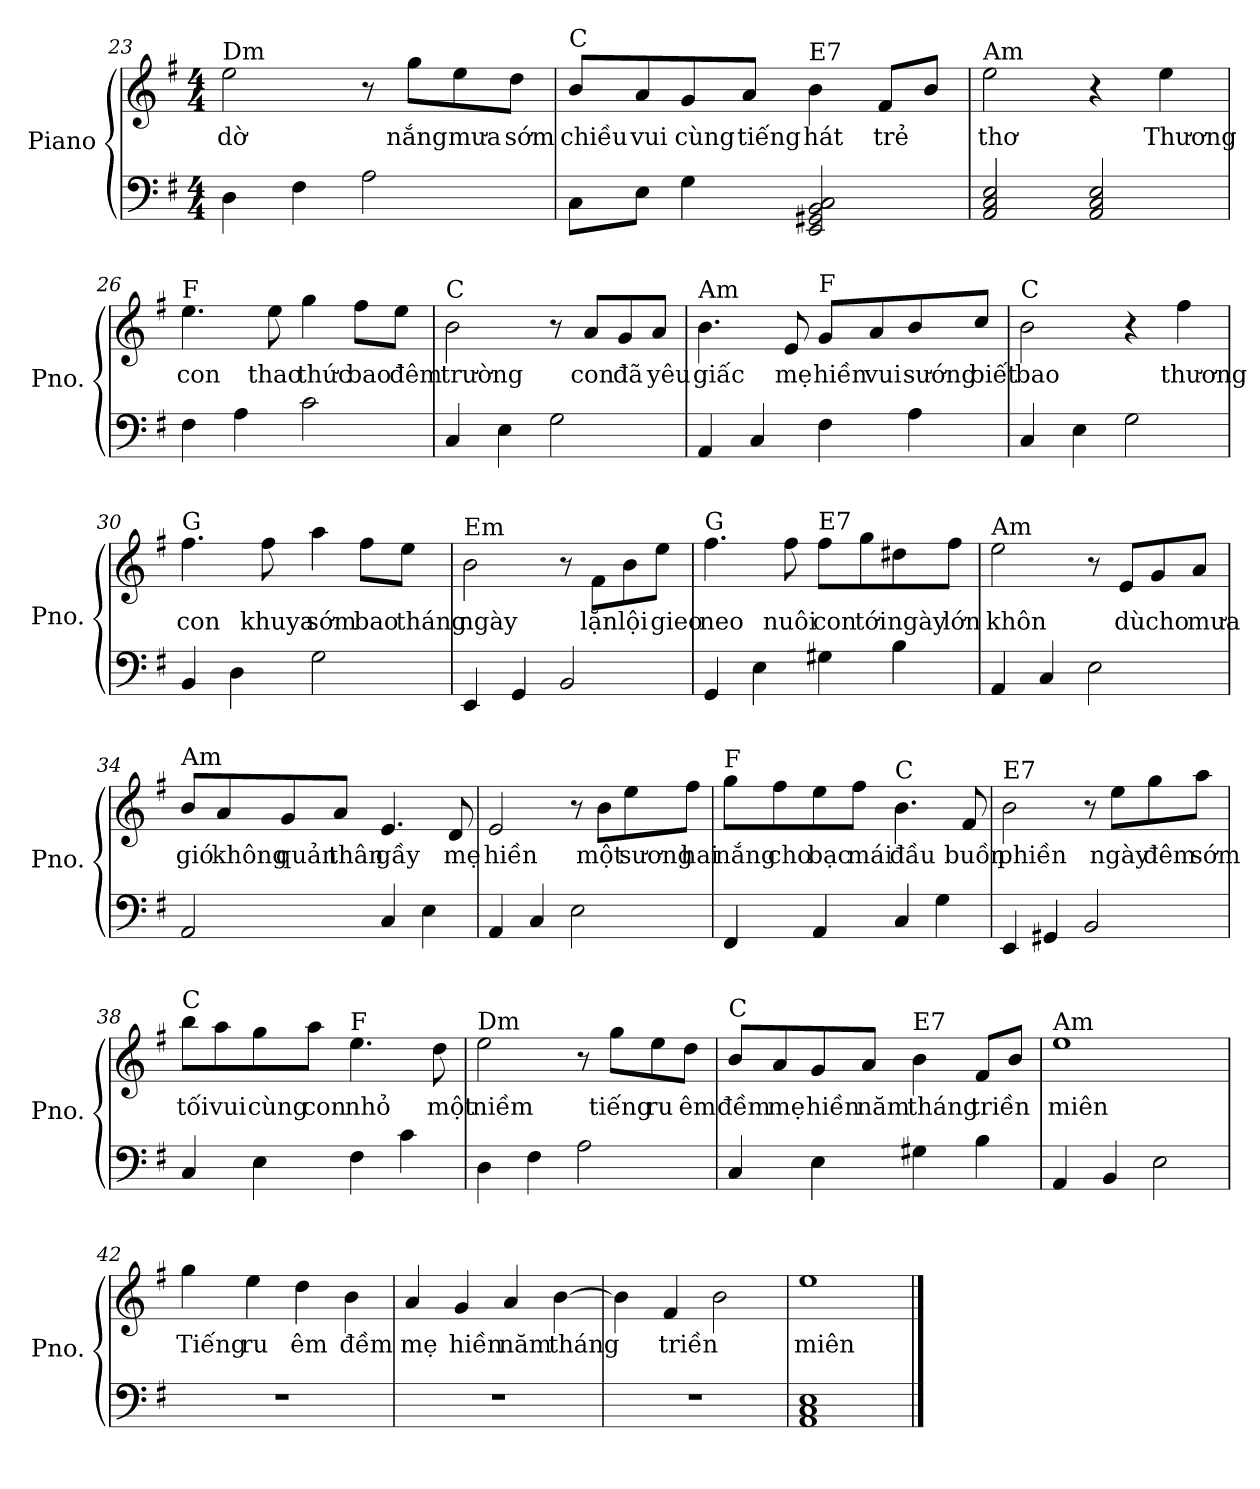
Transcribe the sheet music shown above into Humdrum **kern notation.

**kern	**kern	**text
*part1	*part1	*part1
*staff2	*staff1	*staff1
*I"Piano	*	*
*I'Pno.	*	*
*clefF4	*clefG2	*
*k[f#]	*k[f#]	*
*M4/4	*M4/4	*
=23	=23	=23
!	!LO:TX:a:t=Dm	!
!	!	!LO:LY:b
4D\	2ee\	dờ
4F#\	.	.
2A\	8r	.
!	!	!LO:LY:b
.	8gg\L	nắng
!	!	!LO:LY:b
.	8ee\	mưa
!	!	!LO:LY:b
.	8dd\J	sớm
!!LO:LB:g=z
=24	=24	=24
!	!LO:TX:a:t=C	!
!	!	!LO:LY:b
8C\L	8b/L	chiều
!	!	!LO:LY:b
8E\J	8a/	vui
!	!	!LO:LY:b
4G\	8g/	cùng
!	!	!LO:LY:b
.	8a/J	tiếng
!	!LO:TX:a:t=E7	!
!	!	!LO:LY:b
2EE/ 2GG#X/ 2BB/ 2C/	4b\	hát
!	!	!LO:LY:b
.	8f#/L	trẻ
.	8b/J	.
=25	=25	=25
!	!LO:TX:a:t=Am	!
!	!	!LO:LY:b
2AA/ 2C/ 2E/	2ee\	thơ
2AA/ 2C/ 2E/	4r	.
!	!	!LO:LY:b
.	4ee\	Thương
=26	=26	=26
!	!LO:TX:a:t=F	!
!	!	!LO:LY:b
4F#\	4.ee\	con
4A\	.	.
!	!	!LO:LY:b
.	8ee\	thao
!	!	!LO:LY:b
2c\	4gg\	thức
!	!	!LO:LY:b
.	8ff#\L	bao
!	!	!LO:LY:b
.	8ee\J	đêm
=27	=27	=27
!	!LO:TX:a:t=C	!
!	!	!LO:LY:b
4C/	2b\	trường
4E\	.	.
2G\	8r	.
!	!	!LO:LY:b
.	8a/L	con
!	!	!LO:LY:b
.	8g/	đã
!	!	!LO:LY:b
.	8a/J	yêu
!!LO:LB:g=z
=28	=28	=28
!	!LO:TX:a:t=Am	!
!	!	!LO:LY:b
4AA/	4.b\	giấc
4C/	.	.
!	!	!LO:LY:b
.	8e/	mẹ
!	!LO:TX:a:t=F	!
!	!	!LO:LY:b
4F#\	8g/L	hiền
!	!	!LO:LY:b
.	8a/	vui
!	!	!LO:LY:b
4A\	8b/	sướng
!	!	!LO:LY:b
.	8cc/J	biết
=29	=29	=29
!	!LO:TX:a:t=C	!
!	!	!LO:LY:b
4C/	2b\	bao
4E\	.	.
2G\	4r	.
!	!	!LO:LY:b
.	4ff#\	thương
=30	=30	=30
!	!LO:TX:a:t=G	!
!	!	!LO:LY:b
4BB/	4.ff#\	con
4D\	.	.
!	!	!LO:LY:b
.	8ff#\	khuya
!	!	!LO:LY:b
2G\	4aa\	sớm
!	!	!LO:LY:b
.	8ff#\L	bao
!	!	!LO:LY:b
.	8ee\J	tháng
=31	=31	=31
!	!LO:TX:a:t=Em	!
!	!	!LO:LY:b
4EE/	2b\	ngày
4GG/	.	.
2BB/	8r	.
!	!	!LO:LY:b
.	8f#\L	lặn
!	!	!LO:LY:b
.	8b\	lội
!	!	!LO:LY:b
.	8ee\J	gieo
!!LO:LB:g=z
=32	=32	=32
!	!LO:TX:a:t=G	!
!	!	!LO:LY:b
4GG/	4.ff#\	neo
4E\	.	.
!	!	!LO:LY:b
.	8ff#\	nuôi
!	!LO:TX:a:t=E7	!
!	!	!LO:LY:b
4G#X\	8ff#\L	con
!	!	!LO:LY:b
.	8gg\	tới
!	!	!LO:LY:b
4B\	8dd#X\	ngày
!	!	!LO:LY:b
.	8ff#\J	lớn
=33	=33	=33
!	!LO:TX:a:t=Am	!
!	!	!LO:LY:b
4AA/	2ee\	khôn
4C/	.	.
2E\	8r	.
!	!	!LO:LY:b
.	8e/L	dù
!	!	!LO:LY:b
.	8g/	cho
!	!	!LO:LY:b
.	8a/J	mưa
=34	=34	=34
!	!LO:TX:a:t=Am	!
!	!	!LO:LY:b
2AA/	8b/L	gió
!	!	!LO:LY:b
.	8a/	không
!	!	!LO:LY:b
.	8g/	quản
!	!	!LO:LY:b
.	8a/J	thân
!	!	!LO:LY:b
4C/	4.e/	gầy
4E\	.	.
!	!	!LO:LY:b
.	8d/	mẹ
!!LO:LB:g=z
=35	=35	=35
!	!	!LO:LY:b
4AA/	2e/	hiền
4C/	.	.
2E\	8r	.
!	!	!LO:LY:b
.	8b\L	một
!	!	!LO:LY:b
.	8ee\	sương
!	!	!LO:LY:b
.	8ff#\J	hai
=36	=36	=36
!	!LO:TX:a:t=F	!
!	!	!LO:LY:b
4FF#/	8gg\L	nắng
!	!	!LO:LY:b
.	8ff#\	cho
!	!	!LO:LY:b
4AA/	8ee\	bạc
!	!	!LO:LY:b
.	8ff#\J	mái
!	!LO:TX:a:t=C	!
!	!	!LO:LY:b
4C/	4.b\	đầu
4G\	.	.
!	!	!LO:LY:b
.	8f#/	buồn
=37	=37	=37
!	!LO:TX:a:t=E7	!
!	!	!LO:LY:b
4EE/	2b\	phiền
4GG#X/	.	.
2BB/	8r	.
!	!	!LO:LY:b
.	8ee\L	ngày
!	!	!LO:LY:b
.	8gg\	đêm
!	!	!LO:LY:b
.	8aa\J	sớm
!!LO:PB:g=z
=38	=38	=38
!	!LO:TX:a:t=C	!
!	!	!LO:LY:b
4C/	8bb\L	tối
!	!	!LO:LY:b
.	8aa\	vui
!	!	!LO:LY:b
4E\	8gg\	cùng
!	!	!LO:LY:b
.	8aa\J	con
!	!LO:TX:a:t=F	!
!	!	!LO:LY:b
4F#\	4.ee\	nhỏ
4c\	.	.
!	!	!LO:LY:b
.	8dd\	một
=39	=39	=39
!	!LO:TX:a:t=Dm	!
!	!	!LO:LY:b
4D\	2ee\	niềm
4F#\	.	.
2A\	8r	.
!	!	!LO:LY:b
.	8gg\L	tiếng
!	!	!LO:LY:b
.	8ee\	ru
!	!	!LO:LY:b
.	8dd\J	êm
=40	=40	=40
!	!LO:TX:a:t=C	!
!	!	!LO:LY:b
4C/	8b/L	đềm
!	!	!LO:LY:b
.	8a/	mẹ
!	!	!LO:LY:b
4E\	8g/	hiền
!	!	!LO:LY:b
.	8a/J	năm
!	!LO:TX:a:t=E7	!
!	!	!LO:LY:b
4G#X\	4b\	tháng
!	!	!LO:LY:b
4B\	8f#/L	triền
.	8b/J	.
=41	=41	=41
!	!LO:TX:a:t=Am	!
!	!	!LO:LY:b
4AA/	1ee	miên
4BB/	.	.
2E\	.	.
!!LO:LB:g=z
=42	=42	=42
!	!	!LO:LY:b
1r	4gg\	Tiếng
!	!	!LO:LY:b
.	4ee\	ru
!	!	!LO:LY:b
.	4dd\	êm
!	!	!LO:LY:b
.	4b\	đềm
=43	=43	=43
!	!	!LO:LY:b
1r	4a/	mẹ
!	!	!LO:LY:b
.	4g/	hiền
!	!	!LO:LY:b
.	4a/	năm
!	!	!LO:LY:b
.	[4b\	tháng
=44	=44	=44
1r	4b\]	.
!	!	!LO:LY:b
.	4f#/	triền
.	2b\	.
=45	=45	=45
!	!	!LO:LY:b
1AA 1C 1E	1ee	miên
==	==	==
*-	*-	*-
